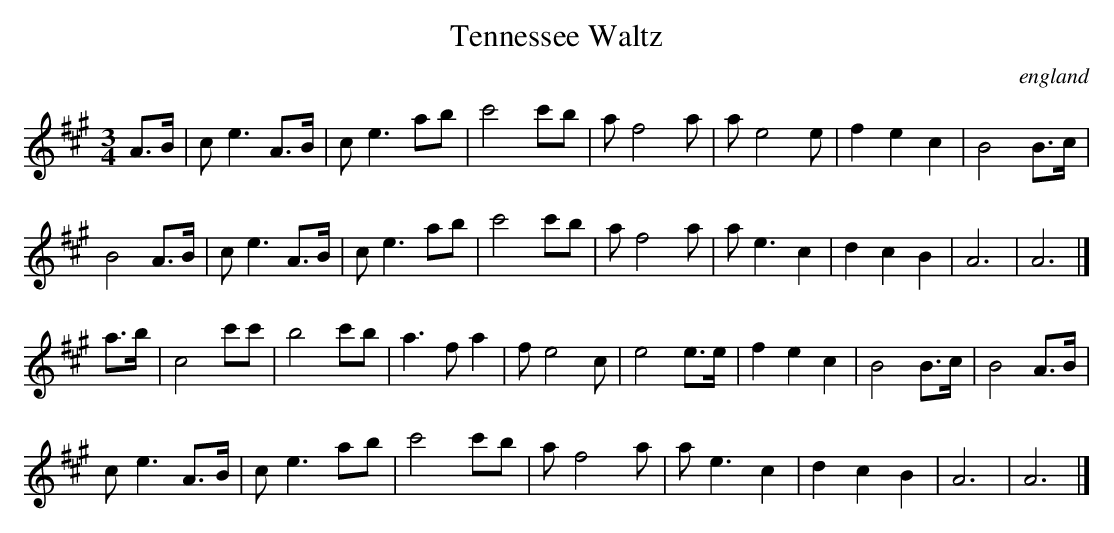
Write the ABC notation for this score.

X:1
T:Tennessee Waltz
O:england
M:3/4
L:1/8
K:A
A>B|c e3 A>B|c e3 ab|c'4 c'b|a f4 a|a e4 e|f2 e2 c2|B4 B>c|
B4 A>B|c e3 A>B|c e3 ab|c'4 c'b|a f4 a|a e3 c2|d2 c2 B2|A6|A6|]
a>b|c4 c'c'|b4 c'b|a3 f a2|f e4 c|e4 e>e|f2 e2 c2|B4 B>c|B4 A>B|
c e3 A>B|c e3 ab|c'4 c'b|a f4 a|a e3 c2|d2 c2 B2|A6|A6|]
